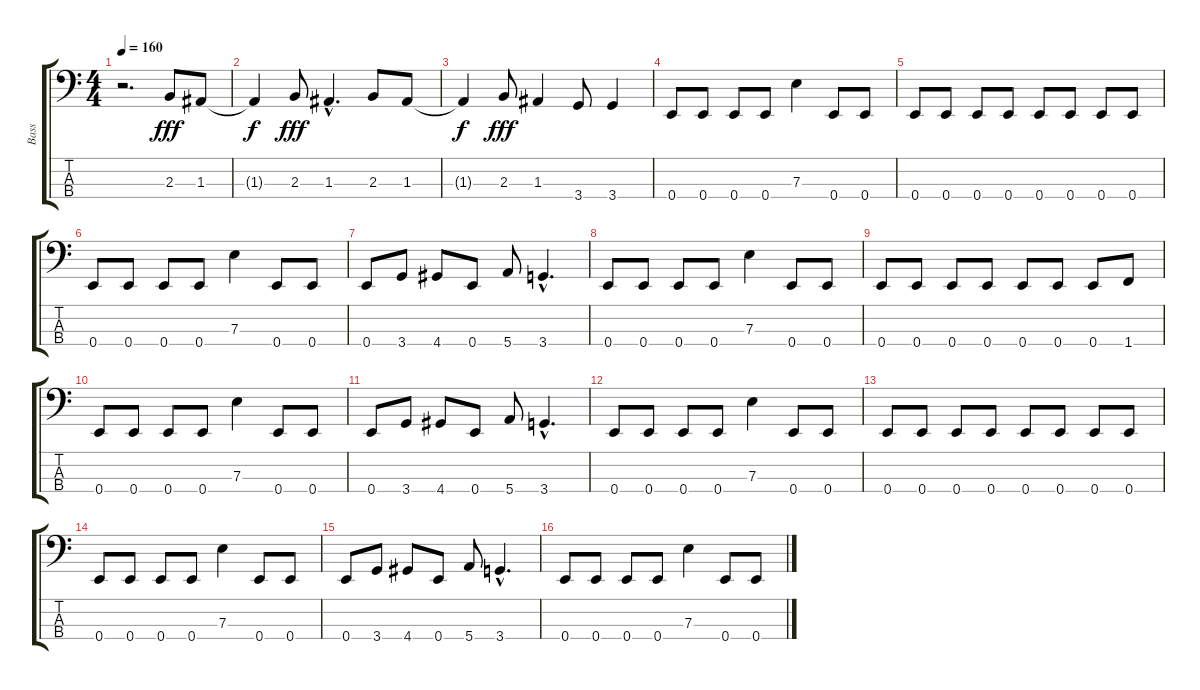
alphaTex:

\track ("Bass                " "Bass      ") {instrument electricbasspick}
\staff {score tabs}
\tuning (G2 D2 A1 E1) {hide}
\ts (4 4)
\tempo 160
\clef f4
\ks c
r.2{d dy fff instrument electricbasspick} 2.3.8 1.3.8 |
1.3{t}.4{dy f} 2.3.8{dy fff} 1.3{hac}.4{d} 2.3.8 1.3.8 |
1.3{t}.4{dy f} 2.3.8{dy fff} 1.3.4 3.4.8 3.4.4 |
0.4.8 0.4.8 0.4.8 0.4.8 7.3.4 0.4.8 0.4.8 |
0.4.8 0.4.8 0.4.8 0.4.8 0.4.8 0.4.8 0.4.8 0.4.8 |
0.4.8 0.4.8 0.4.8 0.4.8 7.3.4 0.4.8 0.4.8 |
0.4.8 3.4.8 4.4.8 0.4.8 5.4.8 3.4{hac}.4{d} |
0.4.8 0.4.8 0.4.8 0.4.8 7.3.4 0.4.8 0.4.8 |
0.4.8 0.4.8 0.4.8 0.4.8 0.4.8 0.4.8 0.4.8 1.4.8 |
0.4.8 0.4.8 0.4.8 0.4.8 7.3.4 0.4.8 0.4.8 |
0.4.8 3.4.8 4.4.8 0.4.8 5.4.8 3.4{hac}.4{d} |
0.4.8 0.4.8 0.4.8 0.4.8 7.3.4 0.4.8 0.4.8 |
0.4.8 0.4.8 0.4.8 0.4.8 0.4.8 0.4.8 0.4.8 0.4.8 |
0.4.8 0.4.8 0.4.8 0.4.8 7.3.4 0.4.8 0.4.8 |
0.4.8 3.4.8 4.4.8 0.4.8 5.4.8 3.4{hac}.4{d} |
0.4.8 0.4.8 0.4.8 0.4.8 7.3.4 0.4.8 0.4.8
